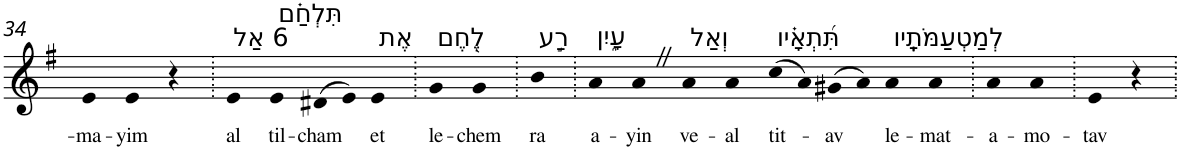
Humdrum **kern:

**kern	**text
*part1	*part1
*staff1	*staff1
*I"Piano	*
*I'Pno	*
!!LO:PB:g=z
*clefG2	*
*k[f#]	*
*G:	*
=34	=34
!	!LO:LY:b
4e	-ma-
!	!LO:LY:b
4e	-yim
4r	.
=35.	=35.
!LO:TX:a:t=6 אַל	!
!	!LO:LY:b
4e	al
!LO:TX:a:t=תִּלְחַ֗ם	!
!	!LO:LY:b
4e	til-
!	!LO:LY:b
(>8d#X	-cham
8e)	.
!LO:TX:a:t=אֶת	!
!	!LO:LY:b
4e	et
=36.	=36.
!LO:TX:a:t=לֶ֭חֶם	!
!	!LO:LY:b
4g	le-
!	!LO:LY:b
4g	-chem
=37.	=37.
!LO:TX:a:t=רַ֣ע	!
!	!LO:LY:b
4b	ra
=38.	=38.
!LO:TX:a:t=עָ֑יִן	!
!	!LO:LY:b
4a	a-
!	!LO:LY:b
4aZ	-yin
!LO:TX:a:t=וְאַל	!
!	!LO:LY:b
4a	ve-
!	!LO:LY:b
4a	-al
!LO:TX:a:t=תִּ֝תְאָ֗יו	!
!	!LO:LY:b
(>8cc	tit-
8a)	.
!	!LO:LY:b
(>8g#X	-av
8a)	.
!LO:TX:a:t=לְמַטְעַמֹּתָֽיו	!
!	!LO:LY:b
4a	le-
!	!LO:LY:b
4a	-mat-
=39.	=39.
!	!LO:LY:b
4a	-a-
!	!LO:LY:b
4a	-mo-
=40.	=40.
!	!LO:LY:b
4e	-tav
4r	.
=.	=.
*-	*-
